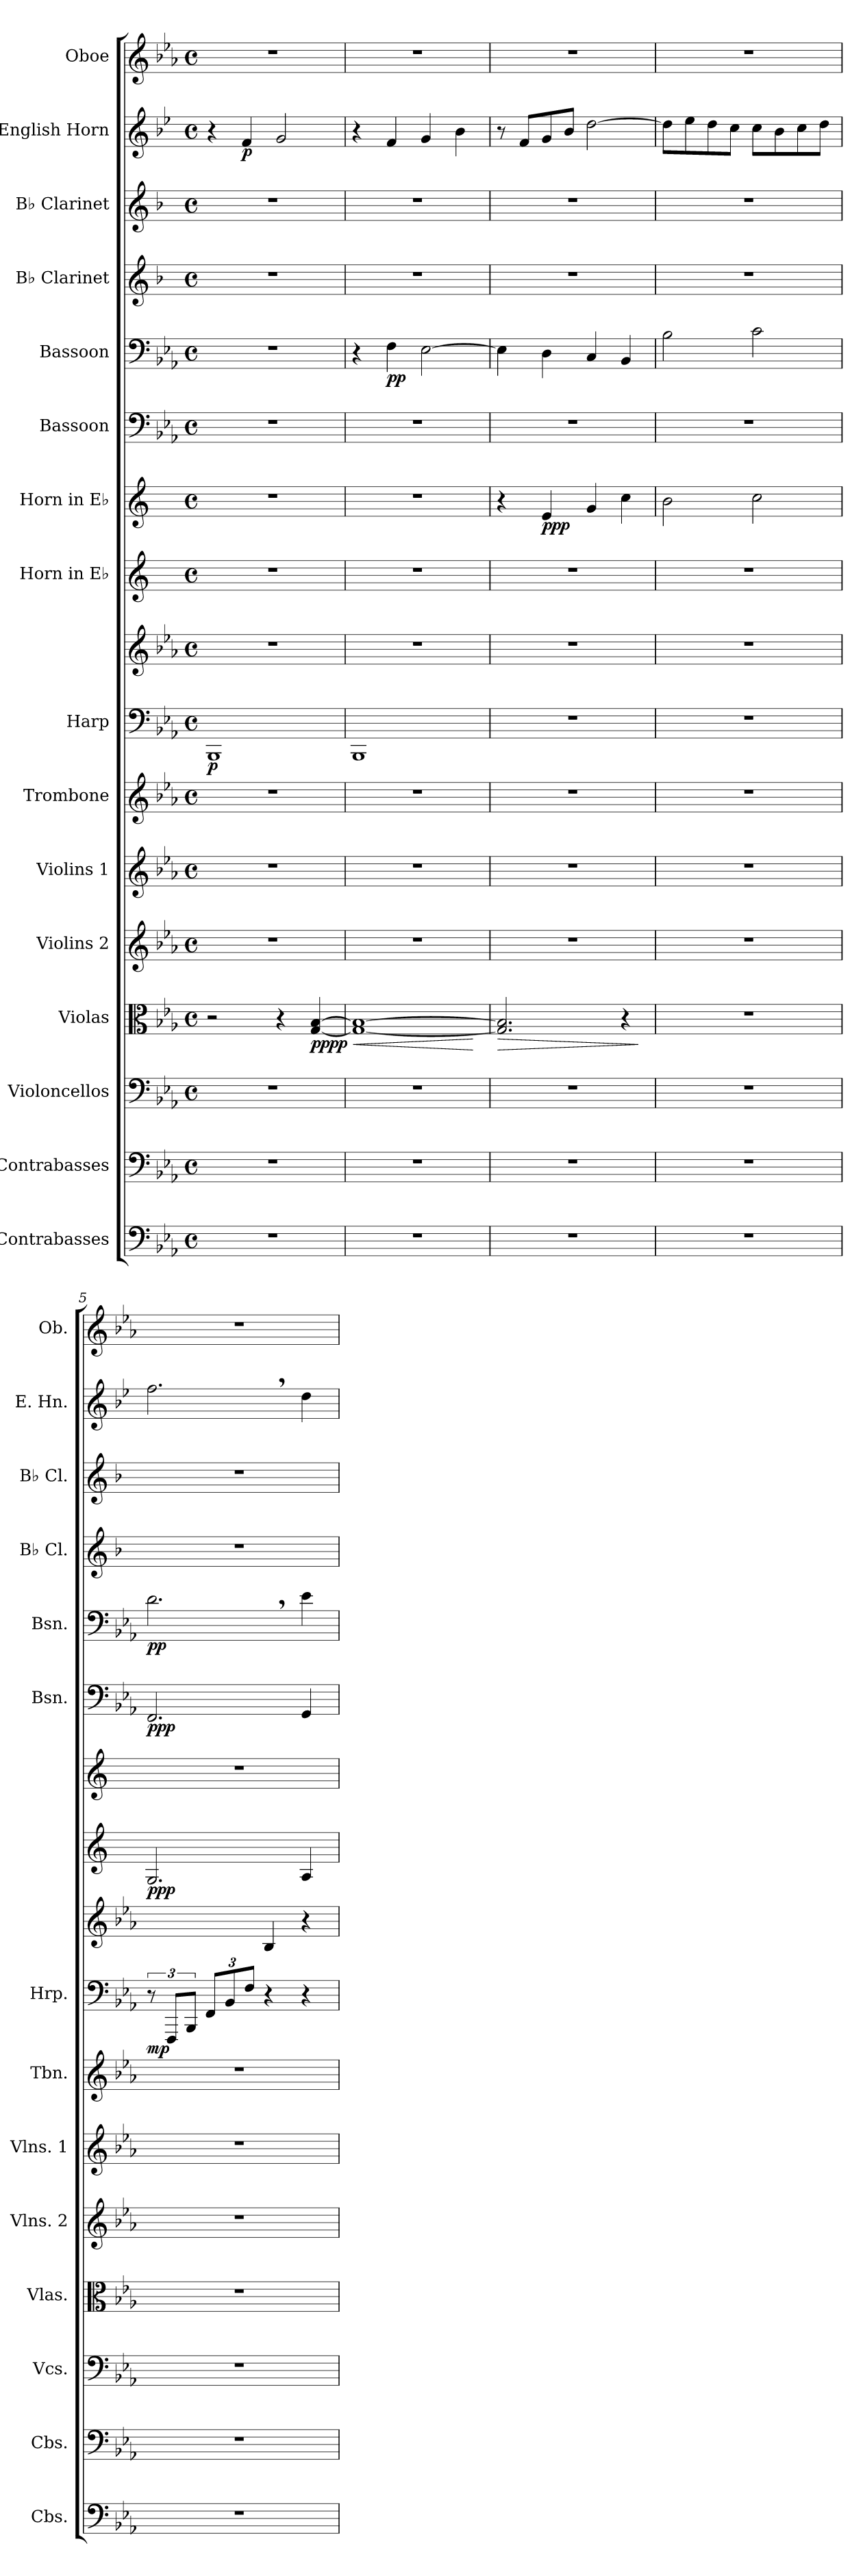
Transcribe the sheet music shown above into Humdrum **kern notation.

**kern	**kern	**kern	**kern	**dynam	**kern	**kern	**kern	**kern	**kern	**dynam	**kern	**dynam	**kern	**dynam	**kern	**dynam	**kern	**dynam	**kern	**kern	**kern	**dynam	**kern
*part16	*part15	*part14	*part13	*part13	*part12	*part11	*part10	*part9	*part9	*part9	*part8	*part8	*part7	*part7	*part6	*part6	*part5	*part5	*part4	*part3	*part2	*part2	*part1
*staff17	*staff16	*staff15	*staff14	*staff14	*staff13	*staff12	*staff11	*staff10	*staff9	*staff9/10	*staff8	*staff8	*staff7	*staff7	*staff6	*staff6	*staff5	*staff5	*staff4	*staff3	*staff2	*staff2	*staff1
*I"Contrabasses	*I"Contrabasses	*I"Violoncellos	*I"Violas	*	*I"Violins 2	*I"Violins 1	*I"Trombone	*I"Harp	*	*	*I"Horn in E♭	*	*I"Horn in E♭	*	*I"Bassoon	*	*I"Bassoon	*	*I"B♭ Clarinet	*I"B♭ Clarinet	*I"English Horn	*	*I"Oboe
*I'Cbs.	*I'Cbs.	*I'Vcs.	*I'Vlas.	*	*I'Vlns. 2	*I'Vlns. 1	*I'Tbn.	*I'Hrp.	*	*	*	*	*	*	*I'Bsn.	*	*I'Bsn.	*	*I'B♭ Cl.	*I'B♭ Cl.	*I'E. Hn.	*	*I'Ob.
*clefF4	*clefF4	*clefF4	*clefC3	*	*clefG2	*clefG2	*clefG2	*clefF4	*clefG2	*	*clefG2	*	*clefG2	*	*clefF4	*	*clefF4	*	*clefG2	*clefG2	*clefG2	*	*clefG2
*ITrd7c12	*ITrd7c12	*	*	*	*	*	*	*	*	*	*ITrd5c9	*	*ITrd5c9	*	*	*	*	*	*ITrd1c2	*ITrd1c2	*ITrd4c7	*	*
*k[b-e-a-]	*k[b-e-a-]	*k[b-e-a-]	*k[b-e-a-]	*	*k[b-e-a-]	*k[b-e-a-]	*k[b-e-a-]	*k[b-e-a-]	*k[b-e-a-]	*	*k[b-e-a-]	*	*k[b-e-a-]	*	*k[b-e-a-]	*	*k[b-e-a-]	*	*k[b-e-a-]	*k[b-e-a-]	*k[b-e-a-]	*	*k[b-e-a-]
*M4/4	*M4/4	*M4/4	*M4/4	*	*M4/4	*M4/4	*M4/4	*M4/4	*M4/4	*	*M4/4	*	*M4/4	*	*M4/4	*	*M4/4	*	*M4/4	*M4/4	*M4/4	*	*M4/4
*met(c)	*met(c)	*met(c)	*met(c)	*	*met(c)	*met(c)	*met(c)	*met(c)	*met(c)	*	*met(c)	*	*met(c)	*	*met(c)	*	*met(c)	*	*met(c)	*met(c)	*met(c)	*	*met(c)
*MM52	*MM52	*MM52	*MM52	*	*MM52	*MM52	*MM52	*MM52	*MM52	*	*MM52	*	*MM52	*	*MM52	*	*MM52	*	*MM52	*MM52	*MM52	*	*MM52
=1	=1	=1	=1	=1	=1	=1	=1	=1	=1	=1	=1	=1	=1	=1	=1	=1	=1	=1	=1	=1	=1	=1	=1
!	!	!	!	!	!	!	!	!	!	!LO:DY:b=2	!	!	!	!	!	!	!	!	!	!	!	!	!
1r	1r	1r	2r	.	1r	1r	1r	1BBB-	1r	p	1r	.	1r	.	1r	.	1r	.	1r	1r	4r	.	1r
!	!	!	!	!	!	!	!	!	!	!	!	!	!	!	!	!	!	!	!	!	!	!LO:DY:b	!
.	.	.	.	.	.	.	.	.	.	.	.	.	.	.	.	.	.	.	.	.	4B-/	p	.
.	.	.	4r	.	.	.	.	.	.	.	.	.	.	.	.	.	.	.	.	.	2c/	.	.
!	!	!	!	!LO:DY:b	!	!	!	!	!	!	!	!	!	!	!	!	!	!	!	!	!	!	!
.	.	.	[4G/ [4B-/	pppp	.	.	.	.	.	.	.	.	.	.	.	.	.	.	.	.	.	.	.
=2	=2	=2	=2	=2	=2	=2	=2	=2	=2	=2	=2	=2	=2	=2	=2	=2	=2	=2	=2	=2	=2	=2	=2
!	!	!	!	!LO:HP:b	!	!	!	!	!	!	!	!	!	!	!	!	!	!	!	!	!	!	!
1r	1r	1r	1G_ 1B-_	<	1r	1r	1r	1BBB-	1r	.	1r	.	1r	.	1r	.	4r	.	1r	1r	4r	.	1r
!	!	!	!	!	!	!	!	!	!	!	!	!	!	!	!	!	!	!LO:DY:b	!	!	!	!	!
.	.	.	.	.	.	.	.	.	.	.	.	.	.	.	.	.	4F\	pp	.	.	4B-/	.	.
.	.	.	.	.	.	.	.	.	.	.	.	.	.	.	.	.	[2E-\	.	.	.	4c/	.	.
.	.	.	.	.	.	.	.	.	.	.	.	.	.	.	.	.	.	.	.	.	4e-\	.	.
.	.	.	.	[	.	.	.	.	.	.	.	.	.	.	.	.	.	.	.	.	.	.	.
=3	=3	=3	=3	=3	=3	=3	=3	=3	=3	=3	=3	=3	=3	=3	=3	=3	=3	=3	=3	=3	=3	=3	=3
!	!	!	!	!LO:HP:b	!	!	!	!	!	!	!	!	!	!	!	!	!	!	!	!	!	!	!
1r	1r	1r	2.G/] 2.B-/]	>	1r	1r	1r	1r	1r	.	1r	.	4r	.	1r	.	4E-\]	.	1r	1r	8r	.	1r
.	.	.	.	.	.	.	.	.	.	.	.	.	.	.	.	.	.	.	.	.	8B-/L	.	.
!	!	!	!	!	!	!	!	!	!	!	!	!	!	!LO:DY:b	!	!	!	!	!	!	!	!	!
.	.	.	.	.	.	.	.	.	.	.	.	.	4G/	ppp	.	.	4D\	.	.	.	8c/	.	.
.	.	.	.	.	.	.	.	.	.	.	.	.	.	.	.	.	.	.	.	.	8e-/J	.	.
.	.	.	.	.	.	.	.	.	.	.	.	.	4B-/	.	.	.	4C/	.	.	.	[2g\	.	.
.	.	.	4r	.	.	.	.	.	.	.	.	.	4e-\	.	.	.	4BB-/	.	.	.	.	.	.
.	.	.	.	]	.	.	.	.	.	.	.	.	.	.	.	.	.	.	.	.	.	.	.
=4	=4	=4	=4	=4	=4	=4	=4	=4	=4	=4	=4	=4	=4	=4	=4	=4	=4	=4	=4	=4	=4	=4	=4
1r	1r	1r	1r	.	1r	1r	1r	1r	1r	.	1r	.	2d\	.	1r	.	2B-\	.	1r	1r	8g\L]	.	1r
.	.	.	.	.	.	.	.	.	.	.	.	.	.	.	.	.	.	.	.	.	8a-\	.	.
.	.	.	.	.	.	.	.	.	.	.	.	.	.	.	.	.	.	.	.	.	8g\	.	.
.	.	.	.	.	.	.	.	.	.	.	.	.	.	.	.	.	.	.	.	.	8f\J	.	.
.	.	.	.	.	.	.	.	.	.	.	.	.	2e-\	.	.	.	2c\	.	.	.	8f\L	.	.
.	.	.	.	.	.	.	.	.	.	.	.	.	.	.	.	.	.	.	.	.	8e-\	.	.
.	.	.	.	.	.	.	.	.	.	.	.	.	.	.	.	.	.	.	.	.	8f\	.	.
.	.	.	.	.	.	.	.	.	.	.	.	.	.	.	.	.	.	.	.	.	8g\J	.	.
=5	=5	=5	=5	=5	=5	=5	=5	=5	=5	=5	=5	=5	=5	=5	=5	=5	=5	=5	=5	=5	=5	=5	=5
!	!	!	!	!	!	!	!	!	!	!LO:DY:b=2	!	!LO:DY:b	!	!	!	!LO:DY:b	!	!LO:DY:b	!	!	!	!	!
1r	1r	1r	1r	.	1r	1r	1r	12r	2ryy	mp	2.BB-/	ppp	1r	.	2.FF/	ppp	2.d,\	pp	1r	1r	2.b-,\	.	1r
.	.	.	.	.	.	.	.	12FFF/L	.	.	.	.	.	.	.	.	.	.	.	.	.	.	.
.	.	.	.	.	.	.	.	12BBB-/J	.	.	.	.	.	.	.	.	.	.	.	.	.	.	.
*	*	*	*	*	*	*	*	*Xbrackettup	*	*	*	*	*	*	*	*	*	*	*	*	*	*	*
.	.	.	.	.	.	.	.	12FF/L	.	.	.	.	.	.	.	.	.	.	.	.	.	.	.
.	.	.	.	.	.	.	.	12BB-/	.	.	.	.	.	.	.	.	.	.	.	.	.	.	.
.	.	.	.	.	.	.	.	12F/J	.	.	.	.	.	.	.	.	.	.	.	.	.	.	.
.	.	.	.	.	.	.	.	4r	4B-/	.	.	.	.	.	.	.	.	.	.	.	.	.	.
.	.	.	.	.	.	.	.	4r	4r	.	4C/	.	.	.	4GG/	.	4e-\	.	.	.	4g\	.	.
=	=	=	=	=	=	=	=	=	=	=	=	=	=	=	=	=	=	=	=	=	=	=	=
*-	*-	*-	*-	*-	*-	*-	*-	*-	*-	*-	*-	*-	*-	*-	*-	*-	*-	*-	*-	*-	*-	*-	*-
